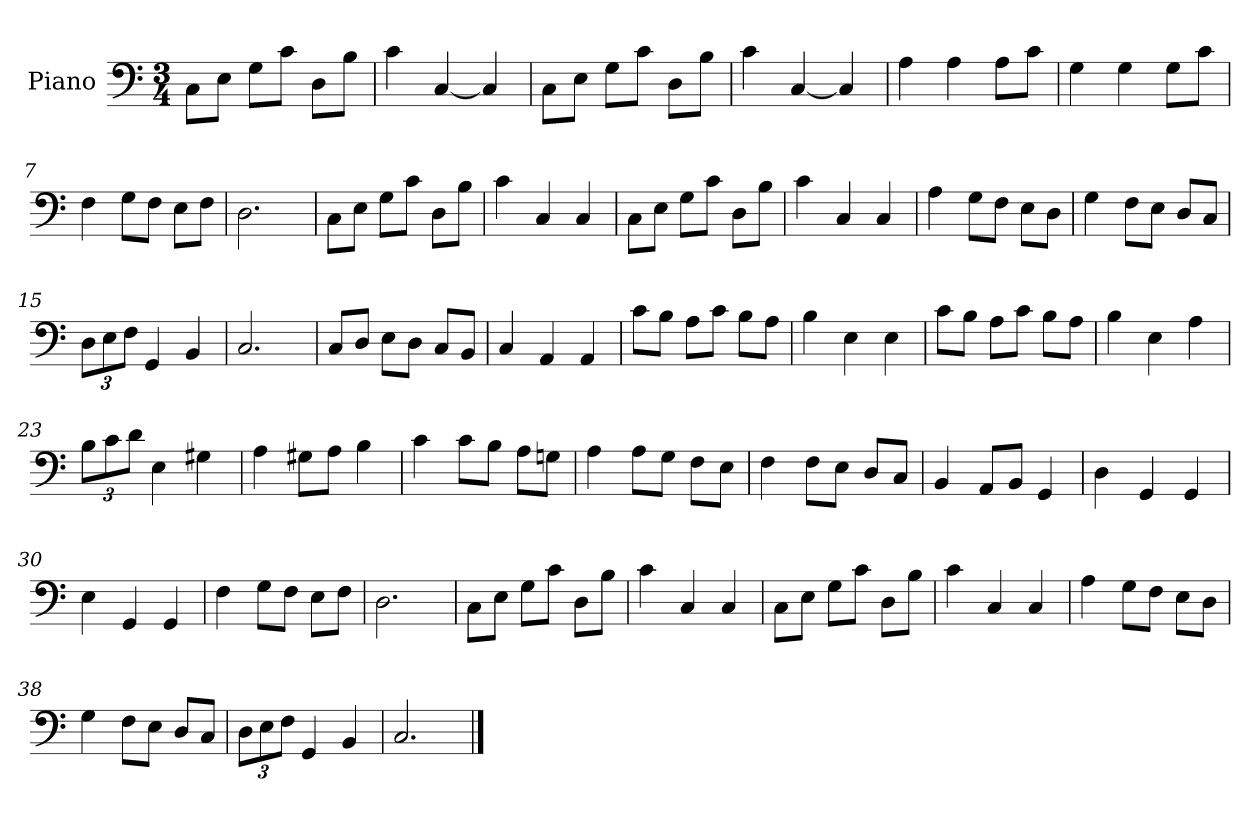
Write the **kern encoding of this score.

**kern
*part1
*staff1
*I"Piano
*I'Pno.
*clefF4
*k[]
*M3/4
*MM80
=1
8C\L
8E\J
8G\L
8c\J
8D\L
8B\J
=2
4c\
[4C/
4C/]
=3
8C\L
8E\J
8G\L
8c\J
8D\L
8B\J
=4
4c\
[4C/
4C/]
=5
4A\
4A\
8A\L
8c\J
=6
4G\
4G\
8G\L
8c\J
=7
4F\
8G\L
8F\J
8E\L
8F\J
=8
2.D\
=9
8C\L
8E\J
8G\L
8c\J
8D\L
8B\J
!!LO:LB:g=z
=10
4c\
4C/
4C/
=11
8C\L
8E\J
8G\L
8c\J
8D\L
8B\J
=12
4c\
4C/
4C/
=13
4A\
8G\L
8F\J
8E\L
8D\J
=14
4G\
8F\L
8E\J
8D/L
8C/J
=15
*Xbrackettup
12D\L
12E\
12F\J
4GG/
4BB/
=16
2.C/
=17
8C/L
8D/J
8E\L
8D\J
8C/L
8BB/J
=18
4C/
4AA/
4AA/
!!LO:LB:g=z
=19
8c\L
8B\J
8A\L
8c\J
8B\L
8A\J
=20
4B\
4E\
4E\
=21
8c\L
8B\J
8A\L
8c\J
8B\L
8A\J
=22
4B\
4E\
4A\
=23
12B\L
12c\
12d\J
4E\
4G#X\
=24
4A\
8G#X\L
8A\J
4B\
=25
4c\
8c\L
8B\J
8A\L
8Gn\J
=26
4A\
8A\L
8G\J
8F\L
8E\J
!!LO:LB:g=z
=27
4F\
8F\L
8E\J
8D/L
8C/J
=28
4BB/
8AA/L
8BB/J
4GG/
=29
4D\
4GG/
4GG/
=30
4E\
4GG/
4GG/
=31
4F\
8G\L
8F\J
8E\L
8F\J
=32
2.D\
=33
8C\L
8E\J
8G\L
8c\J
8D\L
8B\J
=34
4c\
4C/
4C/
=35
8C\L
8E\J
8G\L
8c\J
8D\L
8B\J
!!LO:LB:g=z
=36
4c\
4C/
4C/
=37
4A\
8G\L
8F\J
8E\L
8D\J
=38
4G\
8F\L
8E\J
8D/L
8C/J
=39
12D\L
12E\
12F\J
4GG/
4BB/
=40
2.C/
==
*-
